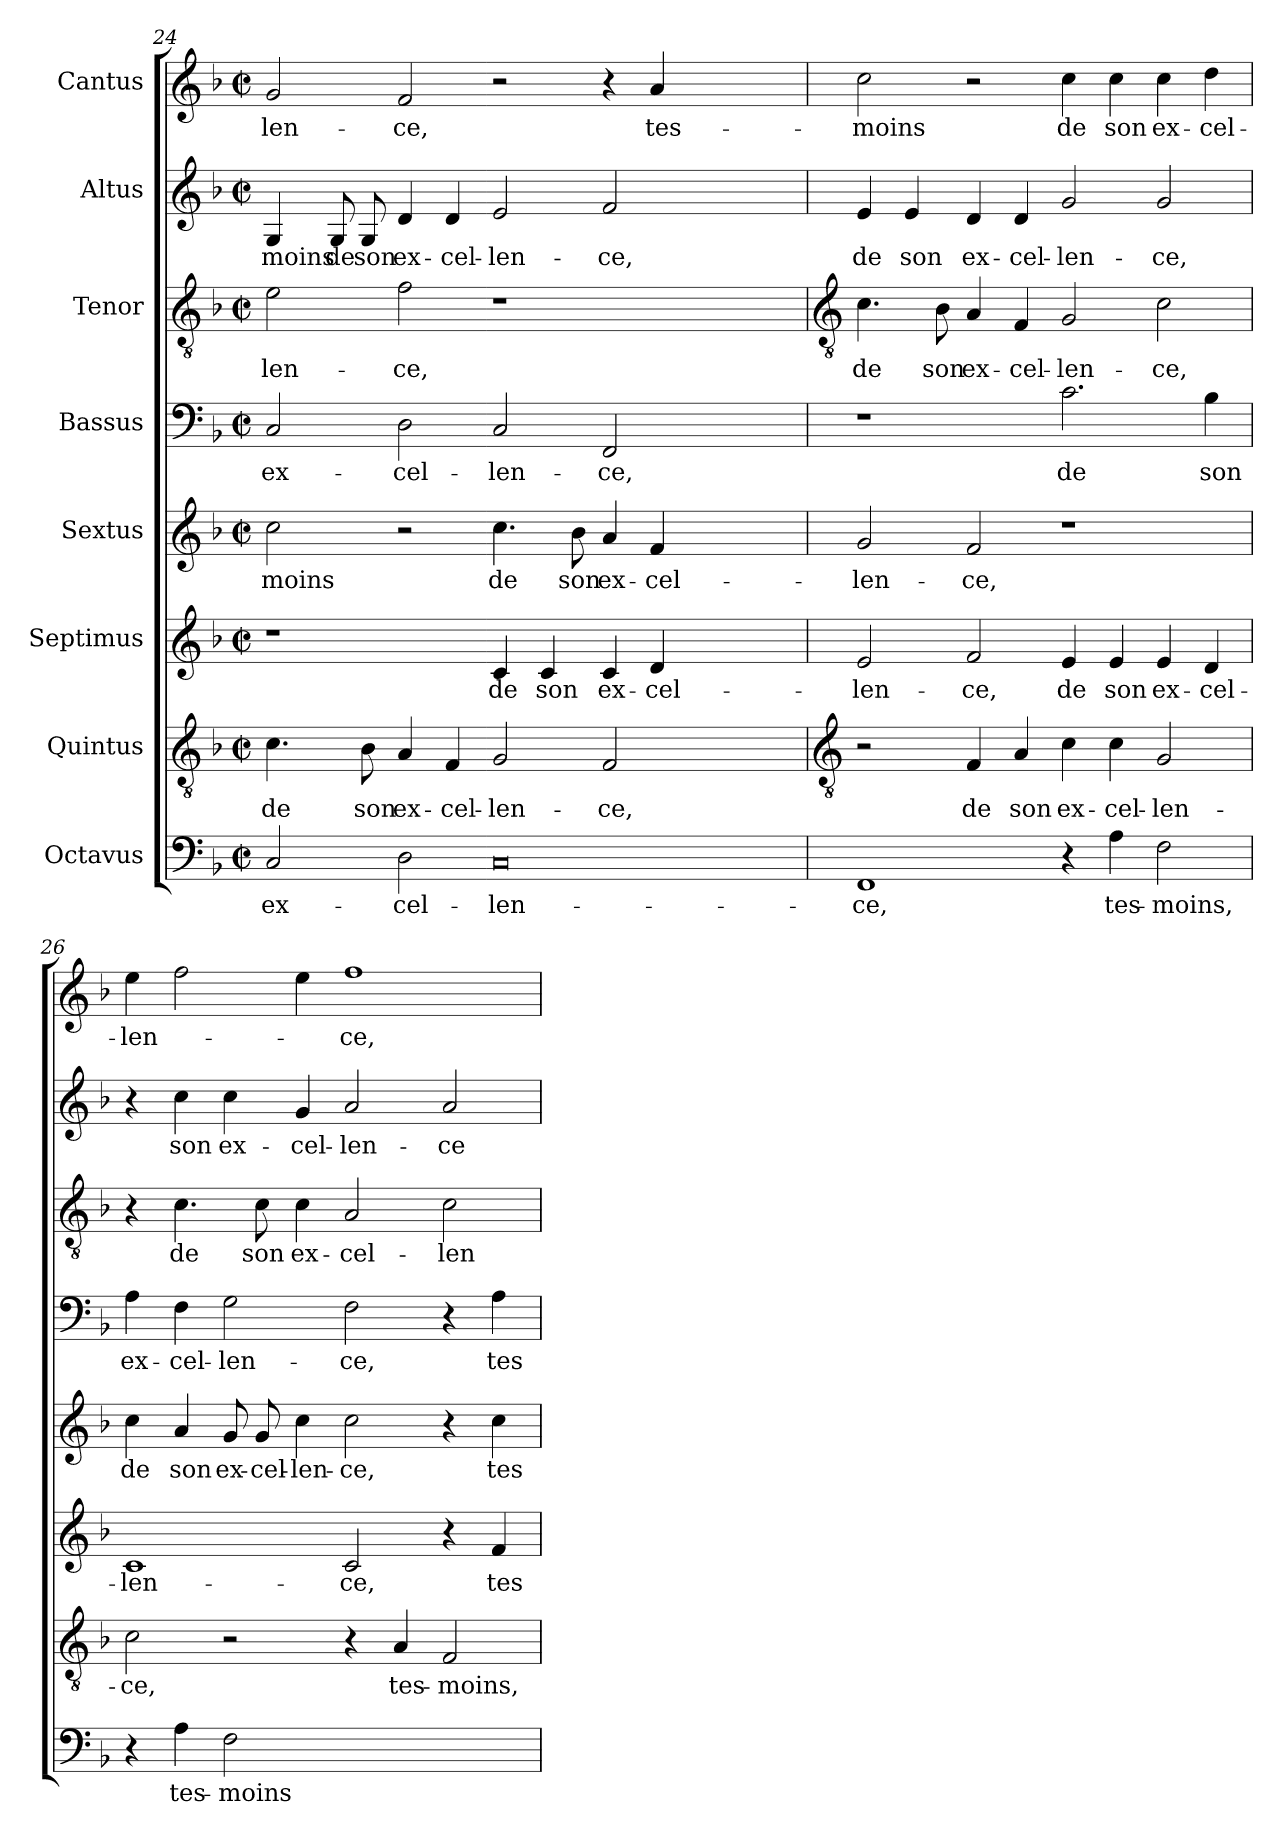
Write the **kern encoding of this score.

**kern	**text	**kern	**text	**kern	**text	**kern	**text	**kern	**text	**kern	**text	**kern	**text	**kern	**text
*part8	*part8	*part7	*part7	*part6	*part6	*part5	*part5	*part4	*part4	*part3	*part3	*part2	*part2	*part1	*part1
*staff8	*staff8	*staff7	*staff7	*staff6	*staff6	*staff5	*staff5	*staff4	*staff4	*staff3	*staff3	*staff2	*staff2	*staff1	*staff1
*I"Octavus	*	*I"Quintus	*	*I"Septimus	*	*I"Sextus	*	*I"Bassus	*	*I"Tenor	*	*I"Altus	*	*I"Cantus	*
!!LO:LB:g=z
*clefF4	*	*clefGv2	*	*clefG2	*	*clefG2	*	*clefF4	*	*clefGv2	*	*clefG2	*	*clefG2	*
*k[b-]	*	*k[b-]	*	*k[b-]	*	*k[b-]	*	*k[b-]	*	*k[b-]	*	*k[b-]	*	*k[b-]	*
*F:	*	*F:	*	*F:	*	*F:	*	*F:	*	*F:	*	*F:	*	*F:	*
*M4/2	*	*M4/2	*	*M4/2	*	*M4/2	*	*M4/2	*	*M4/2	*	*M4/2	*	*M4/2	*
*met(c|)	*	*met(c|)	*	*met(c|)	*	*met(c|)	*	*met(c|)	*	*met(c|)	*	*met(c|)	*	*met(c|)	*
=24	=24	=24	=24	=24	=24	=24	=24	=24	=24	=24	=24	=24	=24	=24	=24
!	!LO:LY:b	!	!LO:LY:b	!	!	!	!LO:LY:b	!	!LO:LY:b	!	!LO:LY:b	!	!LO:LY:b	!	!LO:LY:b
2C	ex-	4.c	de	1r	.	2cc	-moins	2C	ex-	2e	-len-	4G	-moins	2g	-len-
!	!	!	!	!	!	!	!	!	!	!	!	!	!LO:LY:b	!	!
.	.	.	.	.	.	.	.	.	.	.	.	8G	de	.	.
!	!	!	!LO:LY:b	!	!	!	!	!	!	!	!	!	!LO:LY:b	!	!
.	.	8B-	son	.	.	.	.	.	.	.	.	8G	son	.	.
!	!LO:LY:b	!	!LO:LY:b	!	!	!	!	!	!LO:LY:b	!	!LO:LY:b	!	!LO:LY:b	!	!LO:LY:b
2D	-cel-	4A	ex-	.	.	2r	.	2D	-cel-	2f	-ce,	4d	ex-	2f	-ce,
!	!	!	!LO:LY:b	!	!	!	!	!	!	!	!	!	!LO:LY:b	!	!
.	.	4F	-cel-	.	.	.	.	.	.	.	.	4d	-cel-	.	.
!	!LO:LY:b	!	!LO:LY:b	!	!LO:LY:b	!	!LO:LY:b	!	!LO:LY:b	!	!	!	!LO:LY:b	!	!
0C	-len-	2G	-len-	4c	de	4.cc	de	2C	-len-	1r	.	2e	-len-	2r	.
!	!	!	!	!	!LO:LY:b	!	!	!	!	!	!	!	!	!	!
.	.	.	.	4c	son	.	.	.	.	.	.	.	.	.	.
!	!	!	!	!	!	!	!LO:LY:b	!	!	!	!	!	!	!	!
.	.	.	.	.	.	8b-	son	.	.	.	.	.	.	.	.
!	!	!	!LO:LY:b	!	!LO:LY:b	!	!LO:LY:b	!	!LO:LY:b	!	!	!	!LO:LY:b	!	!
.	.	2F	-ce,	4c	ex-	4a	ex-	2FF	-ce,	.	.	2f	-ce,	4r	.
!	!	!	!	!	!LO:LY:b	!	!LO:LY:b	!	!	!	!	!	!	!	!LO:LY:b
.	.	.	.	4d	-cel-	4f	-cel-	.	.	.	.	.	.	4a	tes-
.	.	1ryy	.	1ryy	.	1ryy	.	1ryy	.	1ryy	.	1ryy	.	1ryy	.
!!LO:LB:g=z
=25	=25	=25	=25	=25	=25	=25	=25	=25	=25	=25	=25	=25	=25	=25	=25
*	*	*clefGv2	*	*	*	*	*	*	*	*clefGv2	*	*	*	*	*
!	!LO:LY:b	!	!	!	!LO:LY:b	!	!LO:LY:b	!	!	!	!LO:LY:b	!	!LO:LY:b	!	!LO:LY:b
1FF	-ce,	2r	.	2e	-len-	2g	-len-	1r	.	4.c	de	4e	de	2cc	-moins
!	!	!	!	!	!	!	!	!	!	!	!	!	!LO:LY:b	!	!
.	.	.	.	.	.	.	.	.	.	.	.	4e	son	.	.
!	!	!	!	!	!	!	!	!	!	!	!LO:LY:b	!	!	!	!
.	.	.	.	.	.	.	.	.	.	8B-	son	.	.	.	.
!	!	!	!LO:LY:b	!	!LO:LY:b	!	!LO:LY:b	!	!	!	!LO:LY:b	!	!LO:LY:b	!	!
.	.	4F	de	2f	-ce,	2f	-ce,	.	.	4A	ex-	4d	ex-	2r	.
!	!	!	!LO:LY:b	!	!	!	!	!	!	!	!LO:LY:b	!	!LO:LY:b	!	!
.	.	4A	son	.	.	.	.	.	.	4F	-cel-	4d	-cel-	.	.
!	!	!	!LO:LY:b	!	!LO:LY:b	!	!	!	!LO:LY:b	!	!LO:LY:b	!	!LO:LY:b	!	!LO:LY:b
4r	.	4c	ex-	4e	de	1r	.	2.c	de	2G	-len-	2g	-len-	4cc	de
!	!LO:LY:b	!	!LO:LY:b	!	!LO:LY:b	!	!	!	!	!	!	!	!	!	!LO:LY:b
4A	tes-	4c	-cel-	4e	son	.	.	.	.	.	.	.	.	4cc	son
!	!LO:LY:b	!	!LO:LY:b	!	!LO:LY:b	!	!	!	!	!	!LO:LY:b	!	!LO:LY:b	!	!LO:LY:b
2F	-moins,	2G	-len-	4e	ex-	.	.	.	.	2c	-ce,	2g	-ce,	4cc	ex-
!	!	!	!	!	!LO:LY:b	!	!	!	!LO:LY:b	!	!	!	!	!	!LO:LY:b
.	.	.	.	4d	-cel-	.	.	4B-	son	.	.	.	.	4dd	-cel-
=26	=26	=26	=26	=26	=26	=26	=26	=26	=26	=26	=26	=26	=26	=26	=26
!	!	!	!LO:LY:b	!	!LO:LY:b	!	!LO:LY:b	!	!LO:LY:b	!	!	!	!	!	!LO:LY:b
4r	.	2c	-ce,	1c	-len-	4cc	de	4A	ex-	4r	.	4r	.	4ee	-len-
!	!LO:LY:b	!	!	!	!	!	!LO:LY:b	!	!LO:LY:b	!	!LO:LY:b	!	!LO:LY:b	!	!
4A	tes-	.	.	.	.	4a	son	4F	-cel-	4.c	de	4cc	son	2ff	.
!	!LO:LY:b	!	!	!	!	!	!LO:LY:b	!	!LO:LY:b	!	!	!	!LO:LY:b	!	!
2F	-moins	2r	.	.	.	8g	ex-	2G	-len-	.	.	4cc	ex-	.	.
!	!	!	!	!	!	!	!LO:LY:b	!	!	!	!LO:LY:b	!	!	!	!
.	.	.	.	.	.	8g	-cel-	.	.	8c	son	.	.	.	.
!	!	!	!	!	!	!	!LO:LY:b	!	!	!	!LO:LY:b	!	!LO:LY:b	!	!
.	.	.	.	.	.	4cc	-len-	.	.	4c	ex-	4g	-cel-	4ee	.
!	!	!	!	!	!LO:LY:b	!	!LO:LY:b	!	!LO:LY:b	!	!LO:LY:b	!	!LO:LY:b	!	!LO:LY:b
1ryy	.	4r	.	2c	-ce,	2cc	-ce,	2F	-ce,	2A	-cel-	2a	-len-	1ff	-ce,
!	!	!	!LO:LY:b	!	!	!	!	!	!	!	!	!	!	!	!
.	.	4A	tes-	.	.	.	.	.	.	.	.	.	.	.	.
!	!	!	!LO:LY:b	!	!	!	!	!	!	!	!LO:LY:b	!	!LO:LY:b	!	!
.	.	2F	-moins,	4r	.	4r	.	4r	.	2c	-len-	2a	-ce	.	.
!	!	!	!	!	!LO:LY:b	!	!LO:LY:b	!	!LO:LY:b	!	!	!	!	!	!
.	.	.	.	4f	tes-	4cc	tes-	4A	tes-	.	.	.	.	.	.
=	=	=	=	=	=	=	=	=	=	=	=	=	=	=	=
*-	*-	*-	*-	*-	*-	*-	*-	*-	*-	*-	*-	*-	*-	*-	*-
